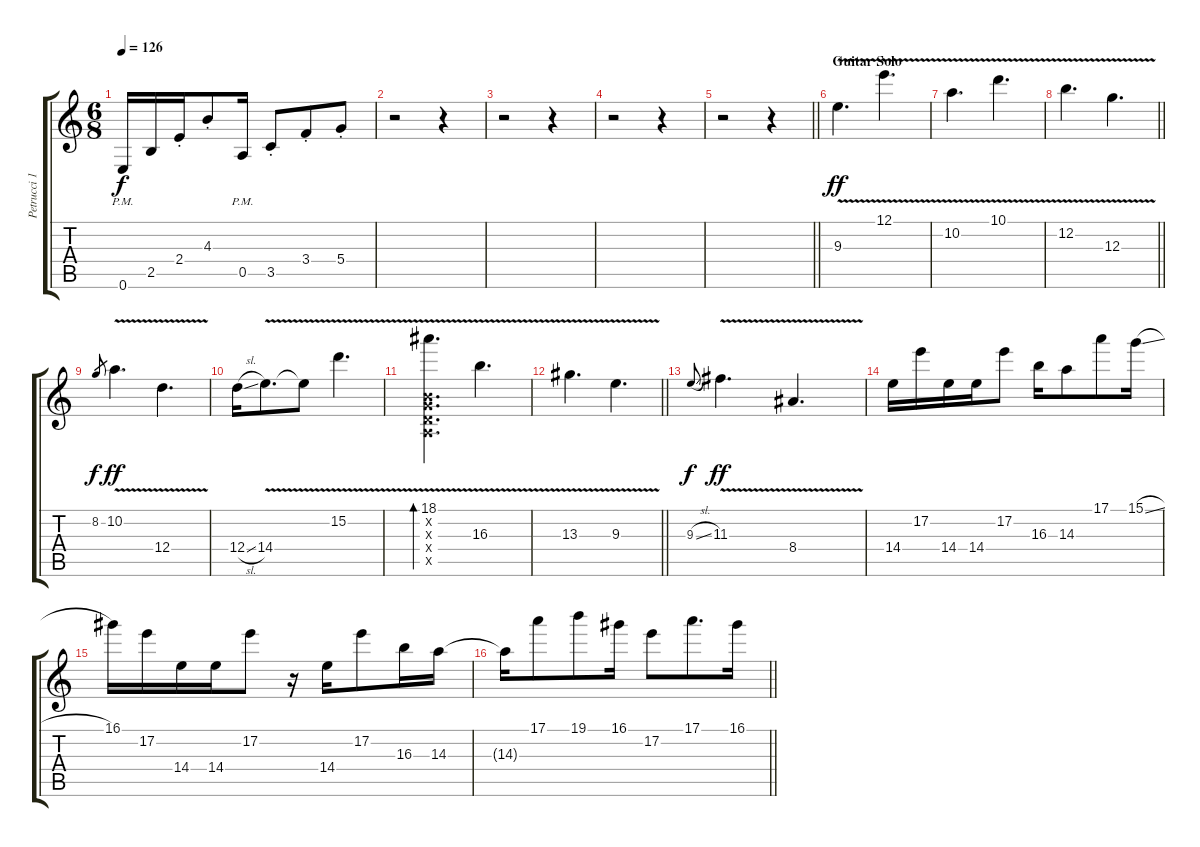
\track ("Petrucci 1" "Petrucci 1") {instrument overdrivenguitar}
\staff {score tabs}
\tuning (E4 B3 G3 D3 A2 E2) {hide}
\ts (6 8)
\tempo 126
\clef g2
\ks aminor
0.6{pm}.16{dy f} 2.5.16 2.4{st}.16 4.3{st}.8 0.5{pm}.16 3.5{st}.8 3.4{st}.8 5.4{st}.8 |
r.2 r.4 |
r.2 r.4 |
r.2 r.4 |
\barLineRight lightlight
r.2 r.4 |
\section ("" "Guitar Solo")
9.3{v}.4{d dy ff} 12.1{v}.4{d} |
10.2{v}.4{d} 10.1{v}.4{d} |
\barLineRight lightlight
12.2{v}.4{d} 12.3{v}.4{d} |
8.2.8{gr dy f} 10.2{v}.4{d dy ff} 12.4{v}.4{d} |
12.4{sl}.16 14.4{v}.8{d} 14.4{t}.8 15.2{v}.4{d} |
(18.1{v} 0.2{x} 0.3{x} 0.4{x} 0.5{x}).4{d bd 120} 16.3{v}.4{d} |
\barLineRight lightlight
13.3{v}.4{d} 9.3{v}.4{d} |
9.3{sl}.8{gr onbeat dy f} 11.3{v}.4{d dy ff} 8.4{v}.4{d} |
14.4.16 17.2.16 14.4.16 14.4.16 17.2.8 16.3.16 14.3.8 17.1.8 15.1{sl}.16 |
16.1.16 17.2.16 14.4.16 14.4.16 17.2.8 r.16 14.4.16 17.2.8 16.3.16 14.3.16 |
\barLineRight lightlight
14.3{t}.16 17.1.8 19.1.8 16.1.16 17.2.8 17.1.8{d} 16.1.16
